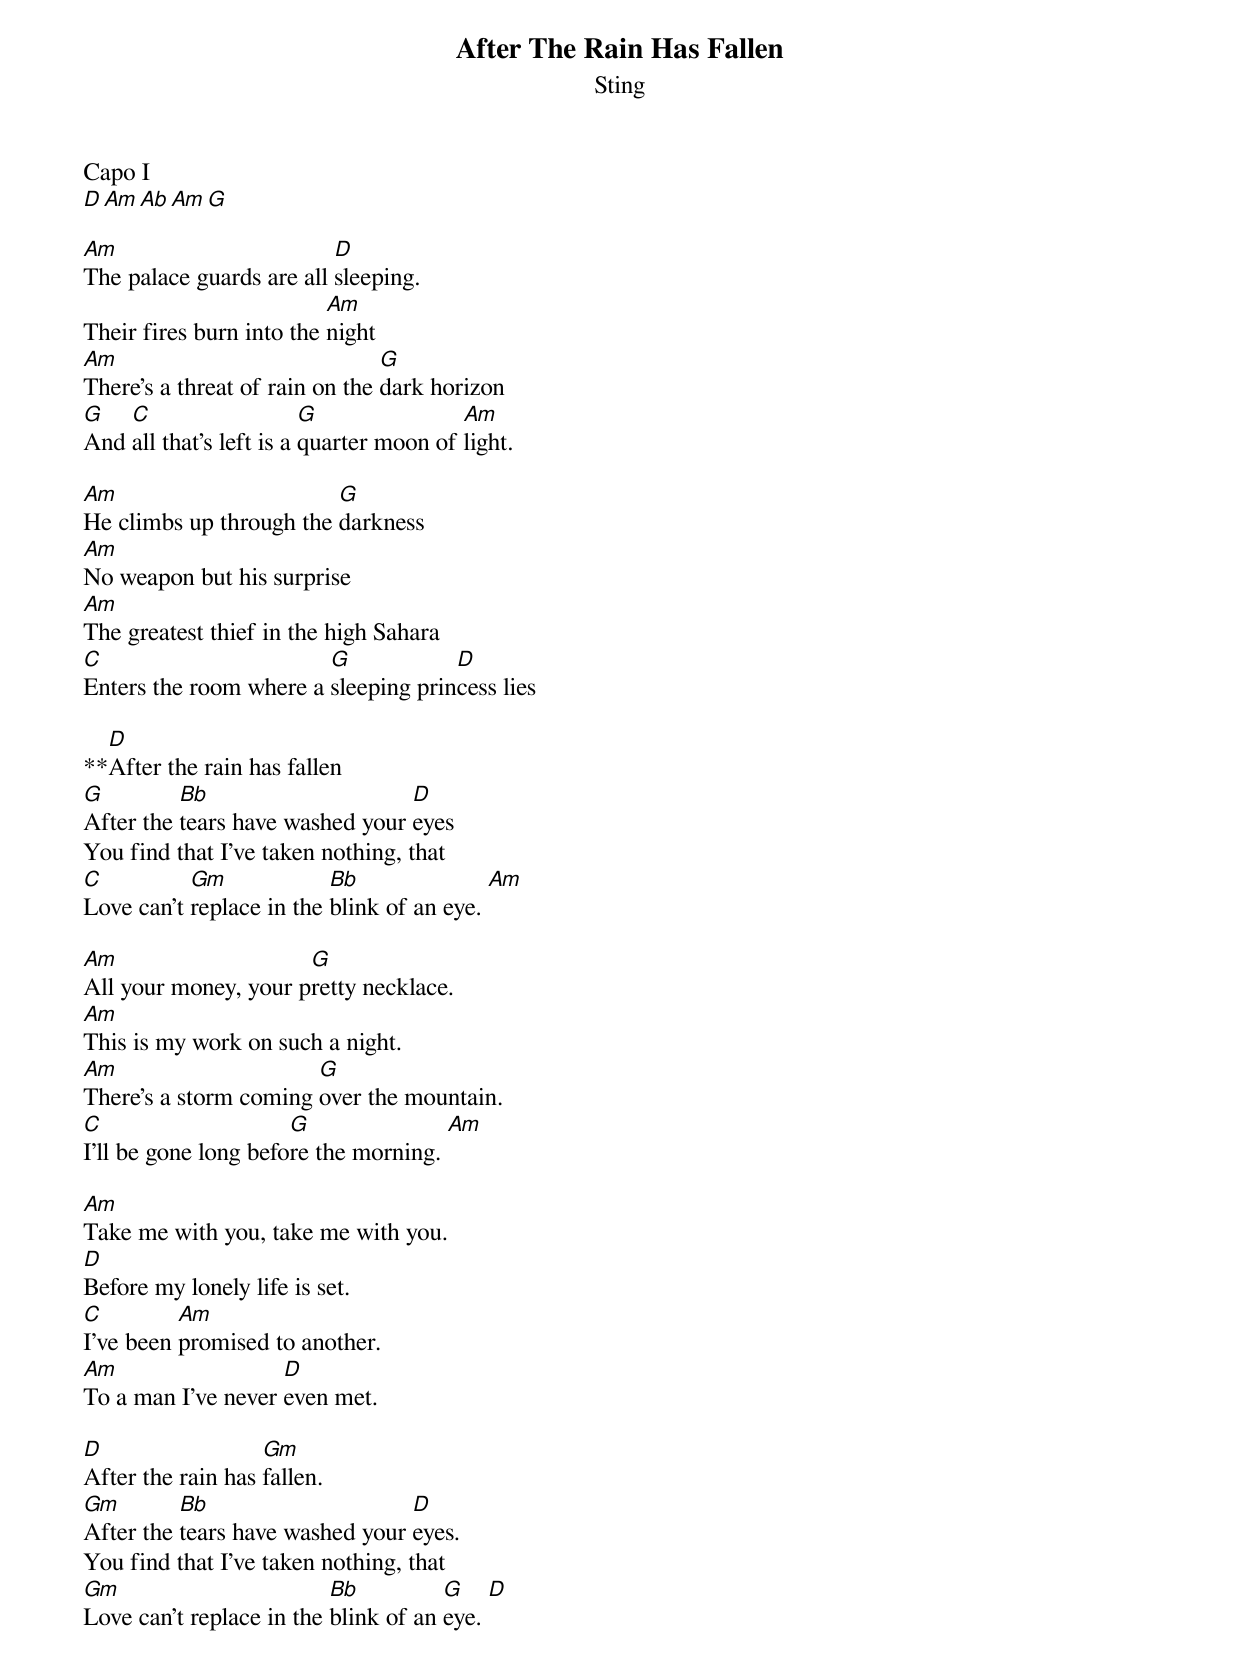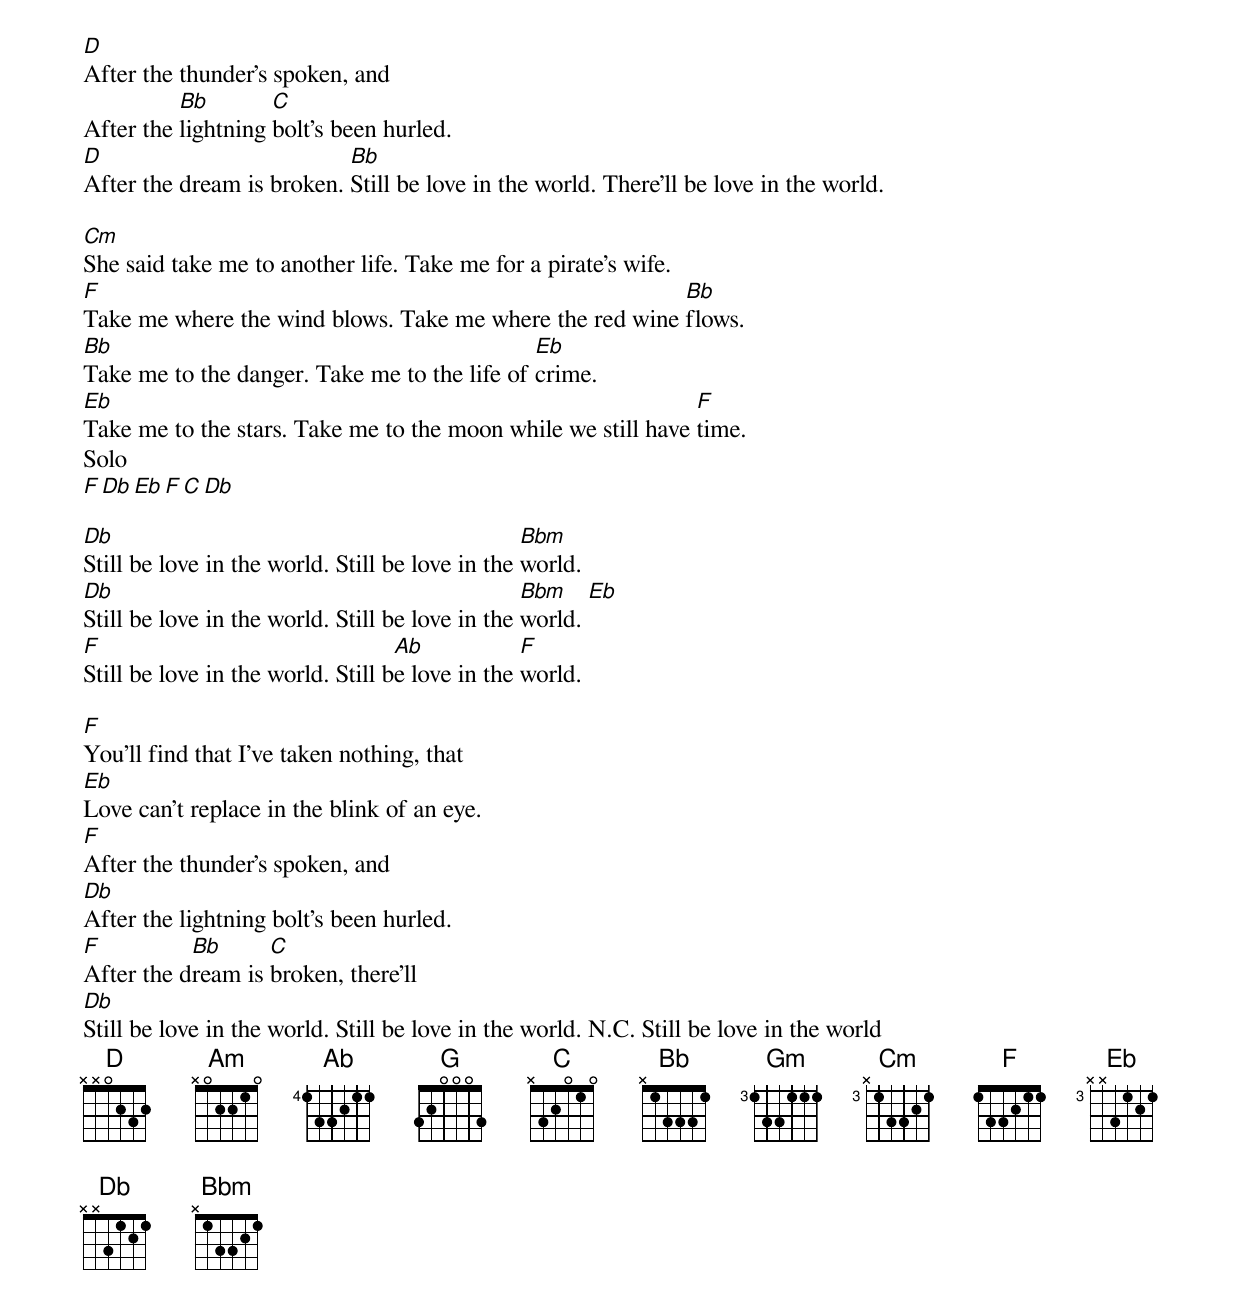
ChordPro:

{title:After The Rain Has Fallen}
{subtitle:Sting}
Capo I
[D][Am][Ab][Am][G]

[Am]The palace guards are all [D]sleeping.
Their fires burn into the [Am]night
[Am]There's a threat of rain on the [G]dark horizon
[G]And [C]all that's left is a [G]quarter moon of [Am]light.

[Am]He climbs up through the [G]darkness
[Am]No weapon but his surprise
[Am]The greatest thief in the high Sahara
[C]Enters the room where a [G]sleeping prin[D]cess lies

**[D]After the rain has fallen
[G]After the [Bb]tears have washed your [D]eyes
You find that I've taken nothing, that
[C]Love can't [Gm]replace in the [Bb]blink of an eye. [Am]

[Am]All your money, your p[G]retty necklace.
[Am]This is my work on such a night.
[Am]There's a storm coming [G]over the mountain.
[C]I'll be gone long befo[G]re the morning. [Am]

[Am]Take me with you, take me with you.
[D]Before my lonely life is set.
[C]I've been [Am]promised to another.
[Am]To a man I've never [D]even met.

[D]After the rain has [Gm]fallen.
[Gm]After the [Bb]tears have washed your [D]eyes.
You find that I've taken nothing, that
[Gm]Love can't replace in the [Bb]blink of an [G]eye. [D]

[D]After the thunder's spoken, and
After the [Bb]lightning [C]bolt's been hurled.
[D]After the dream is broken. [Bb]Still be love in the world. There'll be love in the world.

[Cm]She said take me to another life. Take me for a pirate's wife.
[F]Take me where the wind blows. Take me where the red wine [Bb]flows.
[Bb]Take me to the danger. Take me to the life of [Eb]crime.
[Eb]Take me to the stars. Take me to the moon while we still have [F]time.
Solo
[F][Db][Eb][F][C][Db]

[Db]Still be love in the world. Still be love in the [Bbm]world.
[Db]Still be love in the world. Still be love in the [Bbm]world. [Eb]
[F]Still be love in the world. Still b[Ab]e love in the [F]world.

[F]You'll find that I've taken nothing, that
[Eb]Love can't replace in the blink of an eye.
[F]After the thunder's spoken, and
[Db]After the lightning bolt's been hurled.
[F]After the d[Bb]ream is [C]broken, there'll
[Db]Still be love in the world. Still be love in the world. N.C. Still be love in the world
